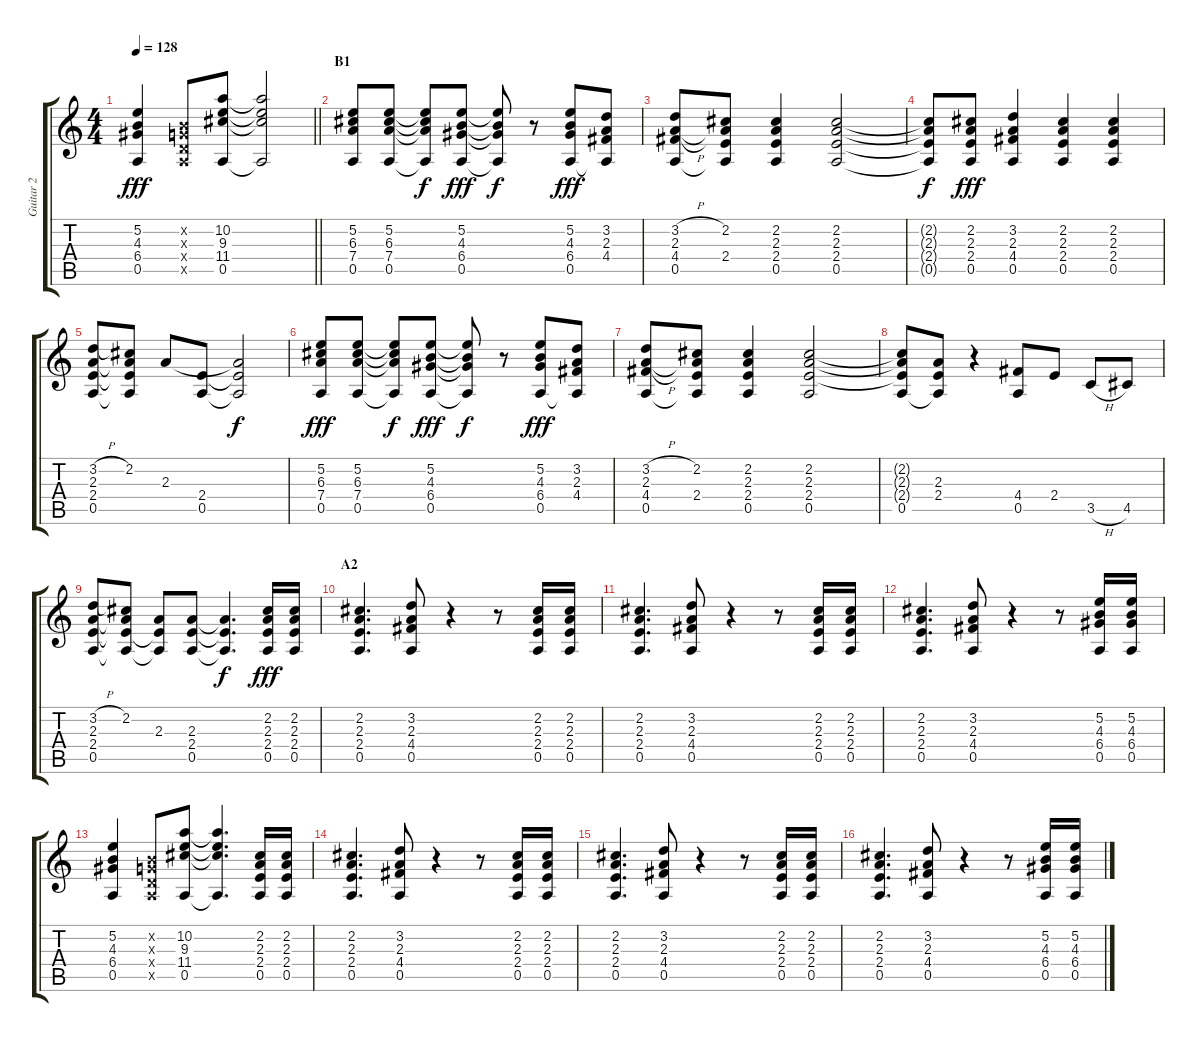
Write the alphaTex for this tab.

\track ("Guitar 2" "Guitar 2") {instrument overdrivenguitar}
\staff {score tabs}
\tuning (E4 B3 G3 D3 A2 E2) {hide}
\ts (4 4)
\tempo 128
\clef g2
\barLineRight lightlight
\ks c
(5.2 4.3 6.4 0.5).4{dy fff} (0.2{x} 0.3{x} 0.4{x} 0.5{x}).8 (10.2 9.3 11.4 0.5).8 (10.2{t} 9.3{t} 11.4{t} 0.5{t}).2 |
\section ("" "B1")
(5.2 6.3 7.4 0.5).8 (5.2 6.3 7.4 0.5).8 (5.2{t} 6.3{t} 7.4{t} 0.5{t}).8{dy f} (5.2 4.3 6.4 0.5).8{dy fff} (5.2{t} 4.3{t} 6.4{t} 0.5{t}).8{dy f} r.8 (5.2 4.3 6.4 0.5).8{dy fff} (3.2 2.3 4.4 0.5{t}).8 |
(3.2{h} 2.3 4.4{h} 0.5).8 (2.2 2.3{t} 2.4 0.5{t}).8 (2.2 2.3 2.4 0.5).4 (2.2 2.3 2.4 0.5).2 |
(2.2{t} 2.3{t} 2.4{t} 0.5{t}).8{dy f} (2.2 2.3 2.4 0.5).8{dy fff} (3.2 2.3 4.4 0.5).4 (2.2 2.3 2.4 0.5).4 (2.2 2.3 2.4 0.5).4 |
(3.2{h} 2.3 2.4 0.5).8 (2.2 2.3{t} 2.4{t} 0.5{t}).8 2.3.8 (2.4 0.5).8 (2.3{t} 2.4{t} 0.5{t}).2{dy f} |
(5.2 6.3 7.4 0.5).8{dy fff} (5.2 6.3 7.4 0.5).8 (5.2{t} 6.3{t} 7.4{t} 0.5{t}).8{dy f} (5.2 4.3 6.4 0.5).8{dy fff} (5.2{t} 4.3{t} 6.4{t} 0.5{t}).8{dy f} r.8 (5.2 4.3 6.4 0.5).8{dy fff} (3.2 2.3 4.4 0.5{t}).8 |
(3.2{h} 2.3 4.4{h} 0.5).8 (2.2 2.3{t} 2.4 0.5{t}).8 (2.2 2.3 2.4 0.5).4 (2.2 2.3 2.4 0.5).2 |
(2.2{t} 2.3{t} 2.4{t} 0.5).8 (2.3 2.4 0.5{t}).8 r.4 (4.4 0.5).8 2.4.8 3.5{h}.8 4.5.8 |
(3.2{h} 2.3 2.4 0.5).8 (2.2 2.3{t} 2.4{t} 0.5{t}).8 (2.3 2.4{t} 0.5{t}).8 (2.3 2.4 0.5).8 (2.3{t} 2.4{t} 0.5{t}).4{d dy f} (2.2 2.3 2.4 0.5).16{dy fff} (2.2 2.3 2.4 0.5).16 |
\section ("" "A2")
(2.2 2.3 2.4 0.5).4{d} (3.2 2.3 4.4 0.5).8 r.4 r.8 (2.2 2.3 2.4 0.5).16 (2.2 2.3 2.4 0.5).16 |
(2.2 2.3 2.4 0.5).4{d} (3.2 2.3 4.4 0.5).8 r.4 r.8 (2.2 2.3 2.4 0.5).16 (2.2 2.3 2.4 0.5).16 |
(2.2 2.3 2.4 0.5).4{d} (3.2 2.3 4.4 0.5).8 r.4 r.8 (5.2 4.3 6.4 0.5).16 (5.2 4.3 6.4 0.5).16 |
(5.2 4.3 6.4 0.5).4 (0.2{x} 0.3{x} 0.4{x} 0.5{x}).8 (10.2 9.3 11.4 0.5).8 (10.2{t} 9.3{t} 11.4{t} 0.5{t}).4{d} (2.2 2.3 2.4 0.5).16 (2.2 2.3 2.4 0.5).16 |
(2.2 2.3 2.4 0.5).4{d} (3.2 2.3 4.4 0.5).8 r.4 r.8 (2.2 2.3 2.4 0.5).16 (2.2 2.3 2.4 0.5).16 |
(2.2 2.3 2.4 0.5).4{d} (3.2 2.3 4.4 0.5).8 r.4 r.8 (2.2 2.3 2.4 0.5).16 (2.2 2.3 2.4 0.5).16 |
(2.2 2.3 2.4 0.5).4{d} (3.2 2.3 4.4 0.5).8 r.4 r.8 (5.2 4.3 6.4 0.5).16 (5.2 4.3 6.4 0.5).16
